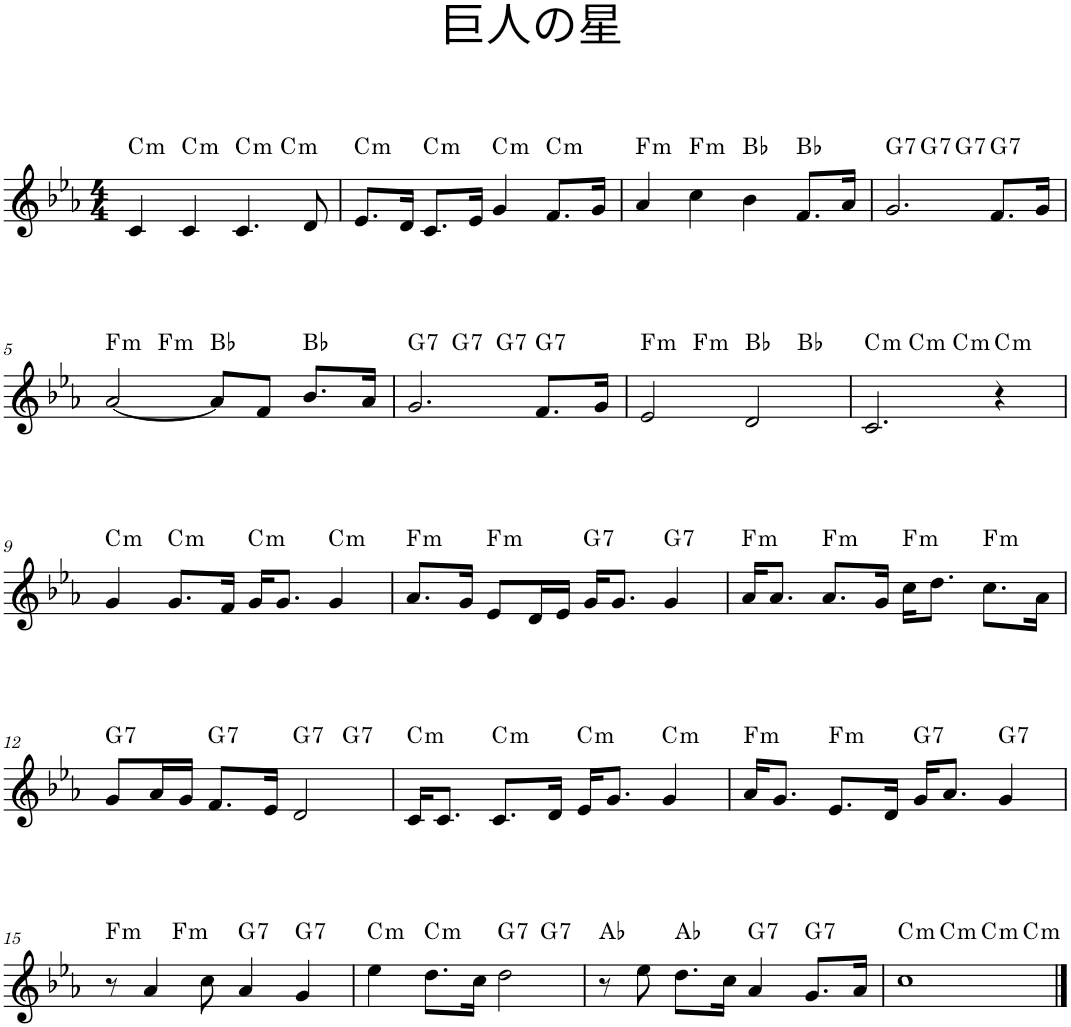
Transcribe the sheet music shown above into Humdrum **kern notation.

**kern	**harte
*part1	*part1
*staff1	*
*I"Piano	*
*I'Pno.	*
*clefG2	*
*k[b-e-a-]	*
*M4/4	*
=1	=1
!	!LO:H:kt=m
*^	*
4c/	2.ryy	C:min
!	!	!LO:H:kt=m
4c/	.	C:min
!	!	!LO:H:kt=m
4.c/	.	C:min
!	!	!LO:H:kt=m
.	4ryy	C:min
8d/	.	.
=2	=2	=2
!	!	!LO:H:kt=m
*v	*v	*
8.e-/L	C:min
16d/Jk	.
!	!LO:H:kt=m
8.c/L	C:min
16e-/Jk	.
!	!LO:H:kt=m
4g/	C:min
!	!LO:H:kt=m
8.f/L	C:min
16g/Jk	.
=3	=3
!	!LO:H:kt=m
4a-/	F:min
!	!LO:H:kt=m
4cc\	F:min
4b-\	Bb:maj
8.f/L	Bb:maj
16a-/Jk	.
=4	=4
!	!LO:H:kt=7
*^	*
*	*^	*
2.g/	4ryy	2ryy	G:7
!	!	!	!LO:H:kt=7
.	2.ryy	.	G:7
!	!	!	!LO:H:kt=7
.	.	2ryy	G:7
!	!	!	!LO:H:kt=7
8.f/L	.	.	G:7
16g/Jk	.	.	.
!!LO:LB:g=z	!!	!!
=5	=5	=5	=5
!	!	!	!LO:H:kt=m
*	*v	*v	*
[<2a-/	4ryy	F:min
!	!	!LO:H:kt=m
.	2.ryy	F:min
8a-/L]	.	Bb:maj
8f/J	.	.
8.b-/L	.	Bb:maj
16a-/Jk	.	.
=6	=6	=6
!	!	!LO:H:kt=7
*	*^	*
2.g/	4ryy	2ryy	G:7
!	!	!	!LO:H:kt=7
.	2.ryy	.	G:7
!	!	!	!LO:H:kt=7
.	.	2ryy	G:7
!	!	!	!LO:H:kt=7
8.f/L	.	.	G:7
16g/Jk	.	.	.
=7	=7	=7	=7
!	!	!	!LO:H:kt=m
2e-/	4ryy	2.ryy	F:min
!	!	!	!LO:H:kt=m
.	2.ryy	.	F:min
2d/	.	.	Bb:maj
.	.	4ryy	Bb:maj
=8	=8	=8	=8
!	!	!	!LO:H:kt=m
2.c/	4ryy	2ryy	C:min
!	!	!	!LO:H:kt=m
.	2.ryy	.	C:min
!	!	!	!LO:H:kt=m
.	.	2ryy	C:min
!	!	!	!LO:H:kt=m
4r	.	.	C:min
!!LO:LB:g=z	!!	!!
=9	=9	=9	=9
!	!	!	!LO:H:kt=m
*v	*v	*v	*
4g/	C:min
!	!LO:H:kt=m
8.g/L	C:min
16f/Jk	.
!	!LO:H:kt=m
16g/KL	C:min
8.g/J	.
!	!LO:H:kt=m
4g/	C:min
=10	=10
!	!LO:H:kt=m
8.a-/L	F:min
16g/Jk	.
!	!LO:H:kt=m
8e-/L	F:min
16d/L	.
16e-/JJ	.
!	!LO:H:kt=7
16g/KL	G:7
8.g/J	.
!	!LO:H:kt=7
4g/	G:7
=11	=11
!	!LO:H:kt=m
16a-/KL	F:min
8.a-/J	.
!	!LO:H:kt=m
8.a-/L	F:min
16g/Jk	.
!	!LO:H:kt=m
16cc\KL	F:min
8.dd\J	.
!	!LO:H:kt=m
8.cc\L	F:min
16a-\Jk	.
!!LO:LB:g=z
=12	=12
!	!LO:H:kt=7
*^	*
8g/L	2.ryy	G:7
16a-/L	.	.
16g/JJ	.	.
!	!	!LO:H:kt=7
8.f/L	.	G:7
16e-/Jk	.	.
!	!	!LO:H:kt=7
2d/	.	G:7
!	!	!LO:H:kt=7
.	4ryy	G:7
=13	=13	=13
!	!	!LO:H:kt=m
*v	*v	*
16c/KL	C:min
8.c/J	.
!	!LO:H:kt=m
8.c/L	C:min
16d/Jk	.
!	!LO:H:kt=m
16e-/KL	C:min
8.g/J	.
!	!LO:H:kt=m
4g/	C:min
=14	=14
!	!LO:H:kt=m
16a-/KL	F:min
8.g/J	.
!	!LO:H:kt=m
8.e-/L	F:min
16d/Jk	.
!	!LO:H:kt=7
16g/KL	G:7
8.a-/J	.
!	!LO:H:kt=7
4g/	G:7
!!LO:LB:g=z
=15	=15
!	!LO:H:kt=m
*^	*
8r	4ryy	F:min
4a-/	.	.
!	!	!LO:H:kt=m
.	2.ryy	F:min
8cc\	.	.
!	!	!LO:H:kt=7
4a-/	.	G:7
!	!	!LO:H:kt=7
4g/	.	G:7
=16	=16	=16
!	!	!LO:H:kt=m
4ee-\	2.ryy	C:min
!	!	!LO:H:kt=m
8.dd\L	.	C:min
16cc\Jk	.	.
!	!	!LO:H:kt=7
2dd\	.	G:7
!	!	!LO:H:kt=7
.	4ryy	G:7
*v	*v	*
=17	=17
8r	Ab:maj
8ee-\	.
8.dd\L	Ab:maj
16cc\Jk	.
!	!LO:H:kt=7
4a-/	G:7
!	!LO:H:kt=7
8.g/L	G:7
16a-/Jk	.
=18	=18
!	!LO:H:kt=m
*^	*
*	*^	*
*	*	*^	*
1cc	4ryy	2ryy	2.ryy	C:min
!	!	!	!	!LO:H:kt=m
.	2.ryy	.	.	C:min
!	!	!	!	!LO:H:kt=m
.	.	2ryy	.	C:min
!	!	!	!	!LO:H:kt=m
.	.	.	4ryy	C:min
*v	*v	*v	*v	*
==	==
*-	*-
